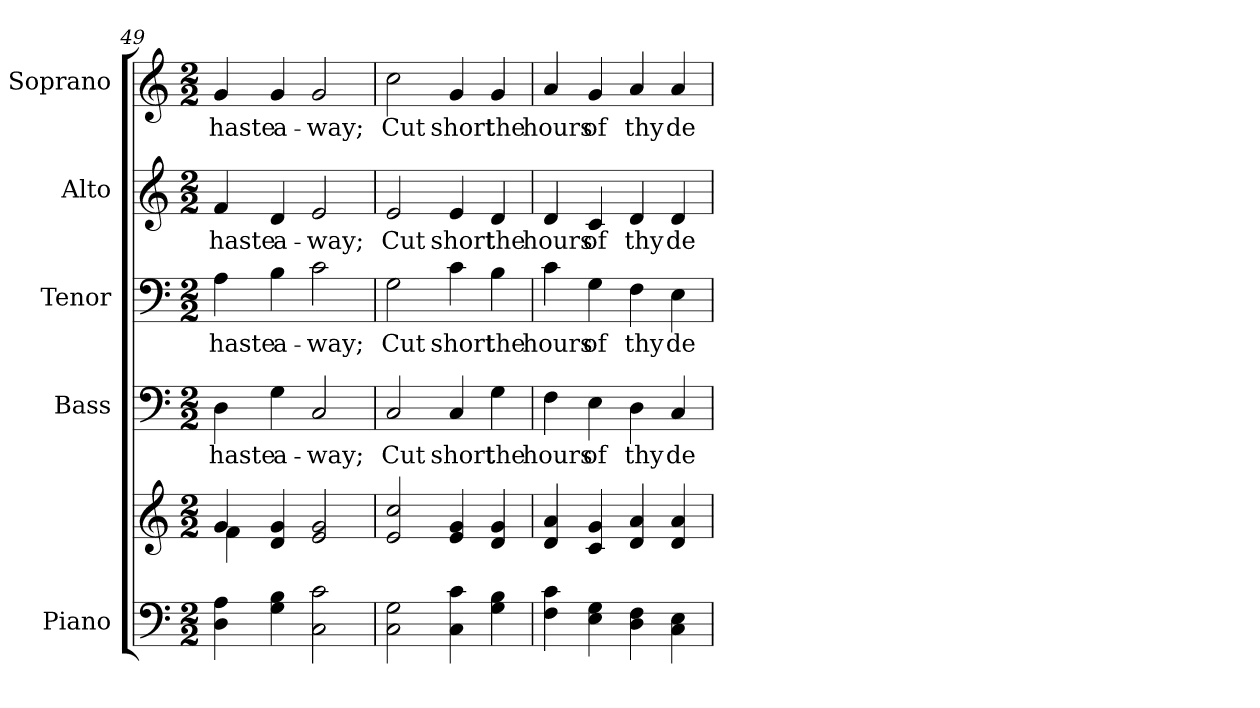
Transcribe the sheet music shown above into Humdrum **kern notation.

**kern	**kern	**kern	**text	**kern	**text	**kern	**text	**kern	**text
*part5	*part5	*part4	*part4	*part3	*part3	*part2	*part2	*part1	*part1
*staff6	*staff5	*staff4	*staff4	*staff3	*staff3	*staff2	*staff2	*staff1	*staff1
*I"Piano	*	*I"Bass	*	*I"Tenor	*	*I"Alto	*	*I"Soprano	*
*I'Pno.	*	*I'B.	*	*I'T.	*	*I'A.	*	*I'S.	*
*clefF4	*clefG2	*clefF4	*	*clefF4	*	*clefG2	*	*clefG2	*
*k[]	*k[]	*k[]	*	*k[]	*	*k[]	*	*k[]	*
*C:	*C:	*C:	*	*C:	*	*C:	*	*C:	*
*M2/2	*M2/2	*M2/2	*	*M2/2	*	*M2/2	*	*M2/2	*
=49	=49	=49	=49	=49	=49	=49	=49	=49	=49
*	*^	*	*	*	*	*	*	*	*
!	!	!	!	!LO:LY:b:color=#000000	!	!	!	!	!	!
!	!	!	!	!	!	!LO:LY:b:color=#000000	!	!	!	!
!	!	!	!	!	!	!	!	!LO:LY:b:color=#000000	!	!
!	!	!	!	!	!	!	!	!	!	!LO:LY:b:color=#000000
4Di\ 4Ai	4gi/	4fi\	4Di\	haste	4Ai\	haste	4fi/	haste	4gi/	haste
!	!	!	!	!LO:LY:b:color=#000000	!	!	!	!	!	!
!	!	!	!	!	!	!LO:LY:b:color=#000000	!	!	!	!
!	!	!	!	!	!	!	!	!LO:LY:b:color=#000000	!	!
!	!	!	!	!	!	!	!	!	!	!LO:LY:b:color=#000000
4Gi\ 4Bi	4di/ 4gi	4ryy	4Gi\	a-	4Bi\	a-	4di/	a-	4gi/	a-
!	!	!	!	!LO:LY:b:color=#000000	!	!	!	!	!	!
!	!	!	!	!	!	!LO:LY:b:color=#000000	!	!	!	!
!	!	!	!	!	!	!	!	!LO:LY:b:color=#000000	!	!
!	!	!	!	!	!	!	!	!	!	!LO:LY:b:color=#000000
2Ci\ 2ci	2ei/ 2gi	2ryy	2Ci/	-way;	2ci\	-way;	2ei/	-way;	2gi/	-way;
*	*v	*v	*	*	*	*	*	*	*	*
=50	=50	=50	=50	=50	=50	=50	=50	=50	=50
*	*^	*	*	*	*	*	*	*	*
!	!	!	!	!LO:LY:b:color=#000000	!	!	!	!	!	!
*	*v	*v	*	*	*	*	*	*	*	*
*	*^	*	*	*	*	*	*	*	*
!	!	!	!	!	!	!LO:LY:b:color=#000000	!	!	!	!
*	*v	*v	*	*	*	*	*	*	*	*
*	*^	*	*	*	*	*	*	*	*
!	!	!	!	!	!	!	!	!LO:LY:b:color=#000000	!	!
*	*v	*v	*	*	*	*	*	*	*	*
*	*^	*	*	*	*	*	*	*	*
!	!	!	!	!	!	!	!	!	!	!LO:LY:b:color=#000000
*	*v	*v	*	*	*	*	*	*	*	*
2Ci\ 2Gi	2ei/ 2cci	2Ci/	Cut	2Gi\	Cut	2ei/	Cut	2cci\	Cut
!	!	!	!LO:LY:b:color=#000000	!	!	!	!	!	!
!	!	!	!	!	!LO:LY:b:color=#000000	!	!	!	!
!	!	!	!	!	!	!	!LO:LY:b:color=#000000	!	!
!	!	!	!	!	!	!	!	!	!LO:LY:b:color=#000000
4Ci\ 4ci	4ei/ 4gi	4Ci/	short	4ci\	short	4ei/	short	4gi/	short
!	!	!	!LO:LY:b:color=#000000	!	!	!	!	!	!
!	!	!	!	!	!LO:LY:b:color=#000000	!	!	!	!
!	!	!	!	!	!	!	!LO:LY:b:color=#000000	!	!
!	!	!	!	!	!	!	!	!	!LO:LY:b:color=#000000
4Gi\ 4Bi	4di/ 4gi	4Gi\	the	4Bi\	the	4di/	the	4gi/	the
=51	=51	=51	=51	=51	=51	=51	=51	=51	=51
!	!	!	!LO:LY:b:color=#000000	!	!	!	!	!	!
!	!	!	!	!	!LO:LY:b:color=#000000	!	!	!	!
!	!	!	!	!	!	!	!LO:LY:b:color=#000000	!	!
!	!	!	!	!	!	!	!	!	!LO:LY:b:color=#000000
4Fi\ 4ci	4di/ 4ai	4Fi\	hours	4ci\	hours	4di/	hours	4ai/	hours
!	!	!	!LO:LY:b:color=#000000	!	!	!	!	!	!
!	!	!	!	!	!LO:LY:b:color=#000000	!	!	!	!
!	!	!	!	!	!	!	!LO:LY:b:color=#000000	!	!
!	!	!	!	!	!	!	!	!	!LO:LY:b:color=#000000
4Ei\ 4Gi	4ci/ 4gi	4Ei\	of	4Gi\	of	4ci/	of	4gi/	of
!	!	!	!LO:LY:b:color=#000000	!	!	!	!	!	!
!	!	!	!	!	!LO:LY:b:color=#000000	!	!	!	!
!	!	!	!	!	!	!	!LO:LY:b:color=#000000	!	!
!	!	!	!	!	!	!	!	!	!LO:LY:b:color=#000000
4Di\ 4Fi	4di/ 4ai	4Di\	thy	4Fi\	thy	4di/	thy	4ai/	thy
!	!	!	!LO:LY:b:color=#000000	!	!	!	!	!	!
!	!	!	!	!	!LO:LY:b:color=#000000	!	!	!	!
!	!	!	!	!	!	!	!LO:LY:b:color=#000000	!	!
!	!	!	!	!	!	!	!	!	!LO:LY:b:color=#000000
4Ci\ 4Ei	4di/ 4ai	4Ci/	de-	4Ei\	de-	4di/	de-	4ai/	de-
=	=	=	=	=	=	=	=	=	=
*-	*-	*-	*-	*-	*-	*-	*-	*-	*-
